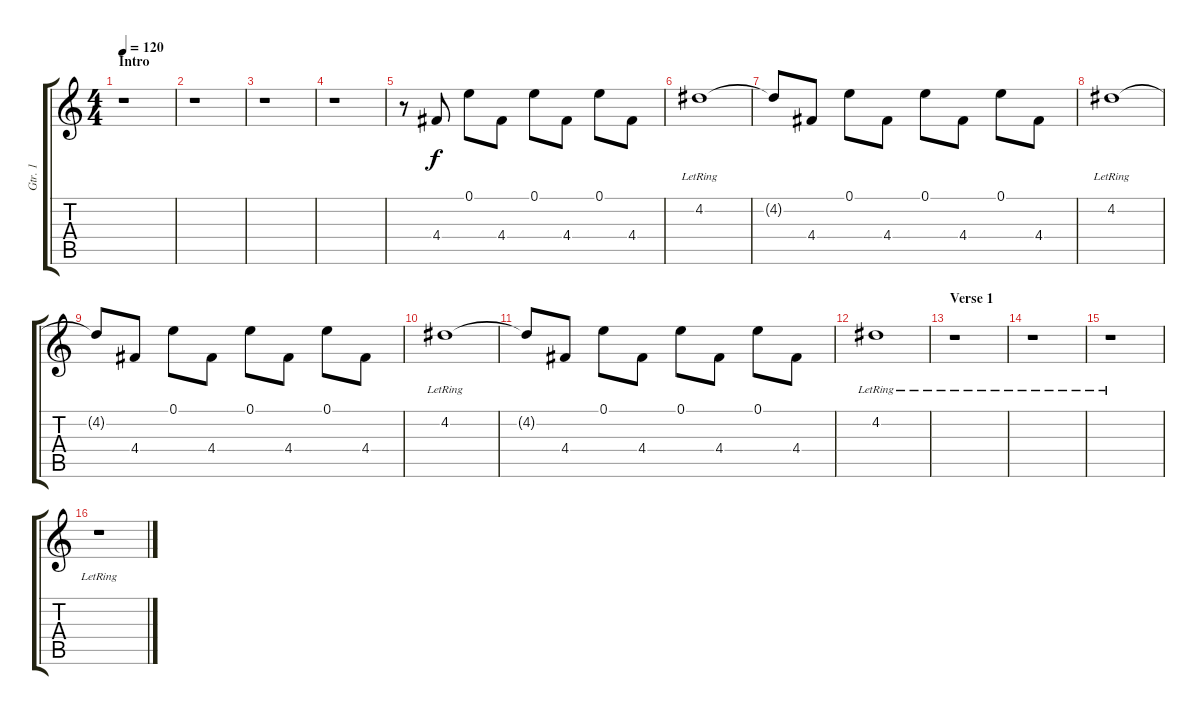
\track ("Gtr. 1" "Gtr. 1") {instrument electricguitarclean}
\staff {score tabs}
\tuning (E4 B3 G3 D3 A2 E2) {hide}
\ts (4 4)
\section ("" "Intro")
\tempo 120
\clef g2
\ks c
r.1{dy f instrument electricguitarclean} |
r.1 |
r.1 |
r.1 |
r.8 4.4.8 0.1.8 4.4.8 0.1.8 4.4.8 0.1.8 4.4.8 |
4.2{lr}.1 |
4.2{t}.8 4.4.8 0.1.8 4.4.8 0.1.8 4.4.8 0.1.8 4.4.8 |
4.2{lr}.1 |
4.2{t}.8 4.4.8 0.1.8 4.4.8 0.1.8 4.4.8 0.1.8 4.4.8 |
4.2{lr}.1 |
4.2{t}.8 4.4.8 0.1.8 4.4.8 0.1.8 4.4.8 0.1.8 4.4.8 |
4.2{lr}.1 |
\section ("" "Verse 1")
r.1 |
r.1 |
r.1 |
r.1
